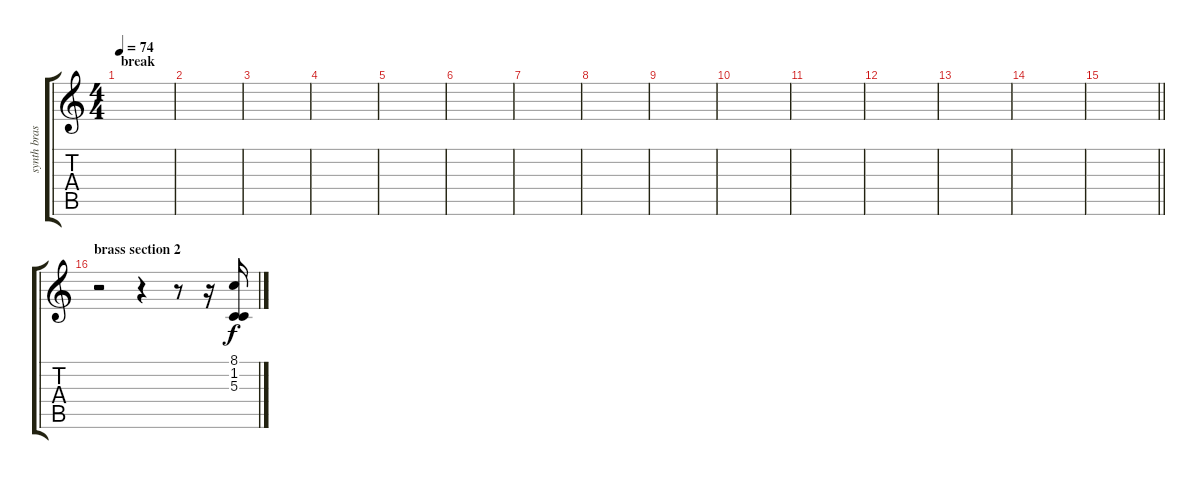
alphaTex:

\track ("synth brass" "synth bras") {instrument synthbrass1}
\staff {score tabs}
\tuning (E4 B3 G3 D3 A2 E2) {hide}
\ts (4 4)
\section ("" "break ")
\tempo 74
\clef g2
\ks c
|
|
|
|
|
|
|
|
|
|
|
|
|
|
\barLineRight lightlight
|
\section ("" "brass section 2")
r.2 r.4 r.8 r.16 (8.1 1.2 5.3).16
